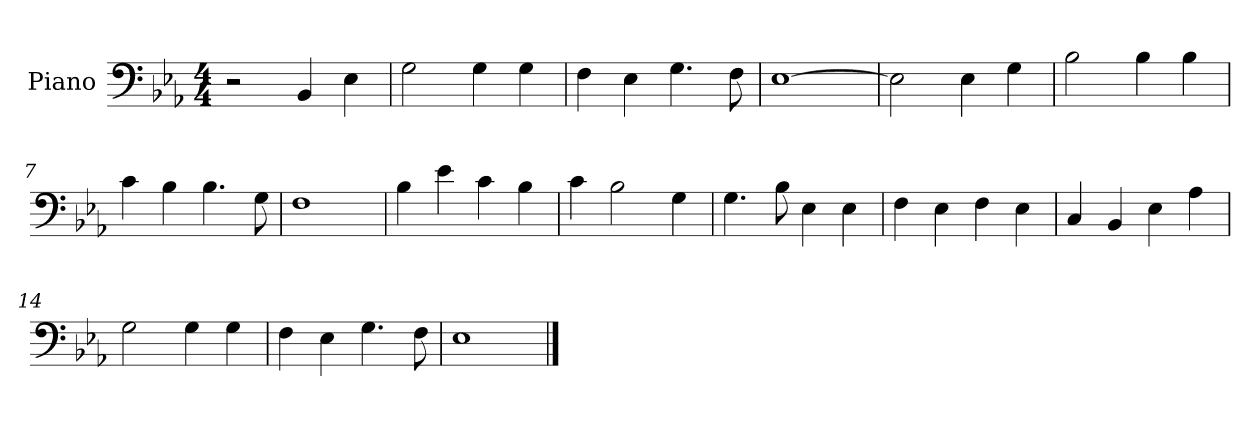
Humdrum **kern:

**kern
*part1
*staff1
*I"Piano
*I'Pno
*clefF4
*k[b-e-a-]
*M4/4
=1
2r
4BB-/
4E-\
=2
2G\
4G\
4G\
=3
4F\
4E-\
4.G\
8F\
=4
[1E-
=5
2E-\]
4E-\
4G\
=6
2B-\
4B-\
4B-\
=7
4c\
4B-\
4.B-\
8G\
=8
1F
=9
4B-\
4e-\
4c\
4B-\
=10
4c\
2B-\
4G\
=11
4.G\
8B-\
4E-\
4E-\
=12
4F\
4E-\
4F\
4E-\
=13
4C/
4BB-/
4E-\
4A-\
=14
2G\
4G\
4G\
=15
4F\
4E-\
4.G\
8F\
=16
1E-
==
*-
